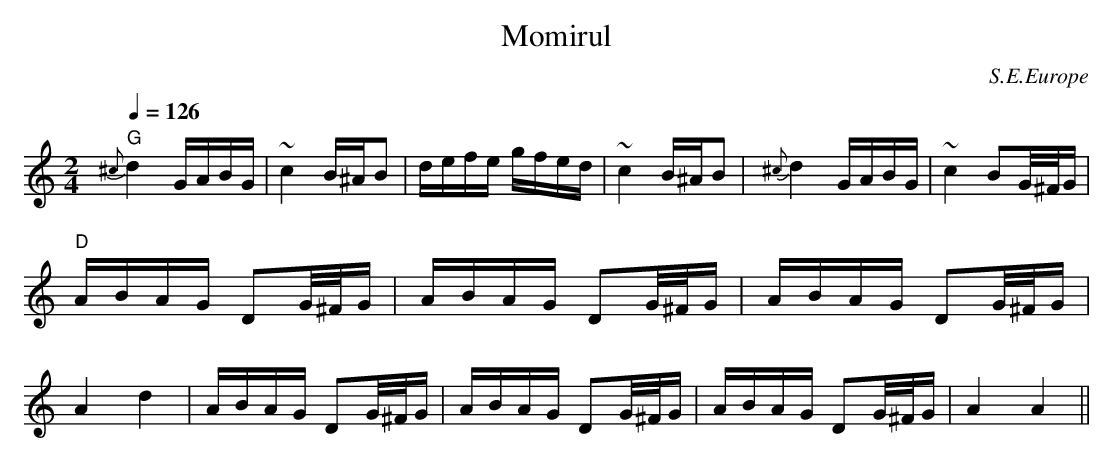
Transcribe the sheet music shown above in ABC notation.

X:1
T:Momirul
O:S.E.Europe
M:2/4
Q:1/4=126
K:C
{^c}"G"d4 GABG|~c4 B^AB2|defe gfed|~c4 B^AB2|\
{^c}d4 GABG|~c4 B2G/^F/G|
"D"ABAG D2G/^F/G|\
ABAG D2G/^F/G|ABAG D2G/^F/G|\
A4 d4|ABAG D2G/^F/G|ABAG D2G/^F/G|\
ABAG D2G/^F/G|A4A4||
